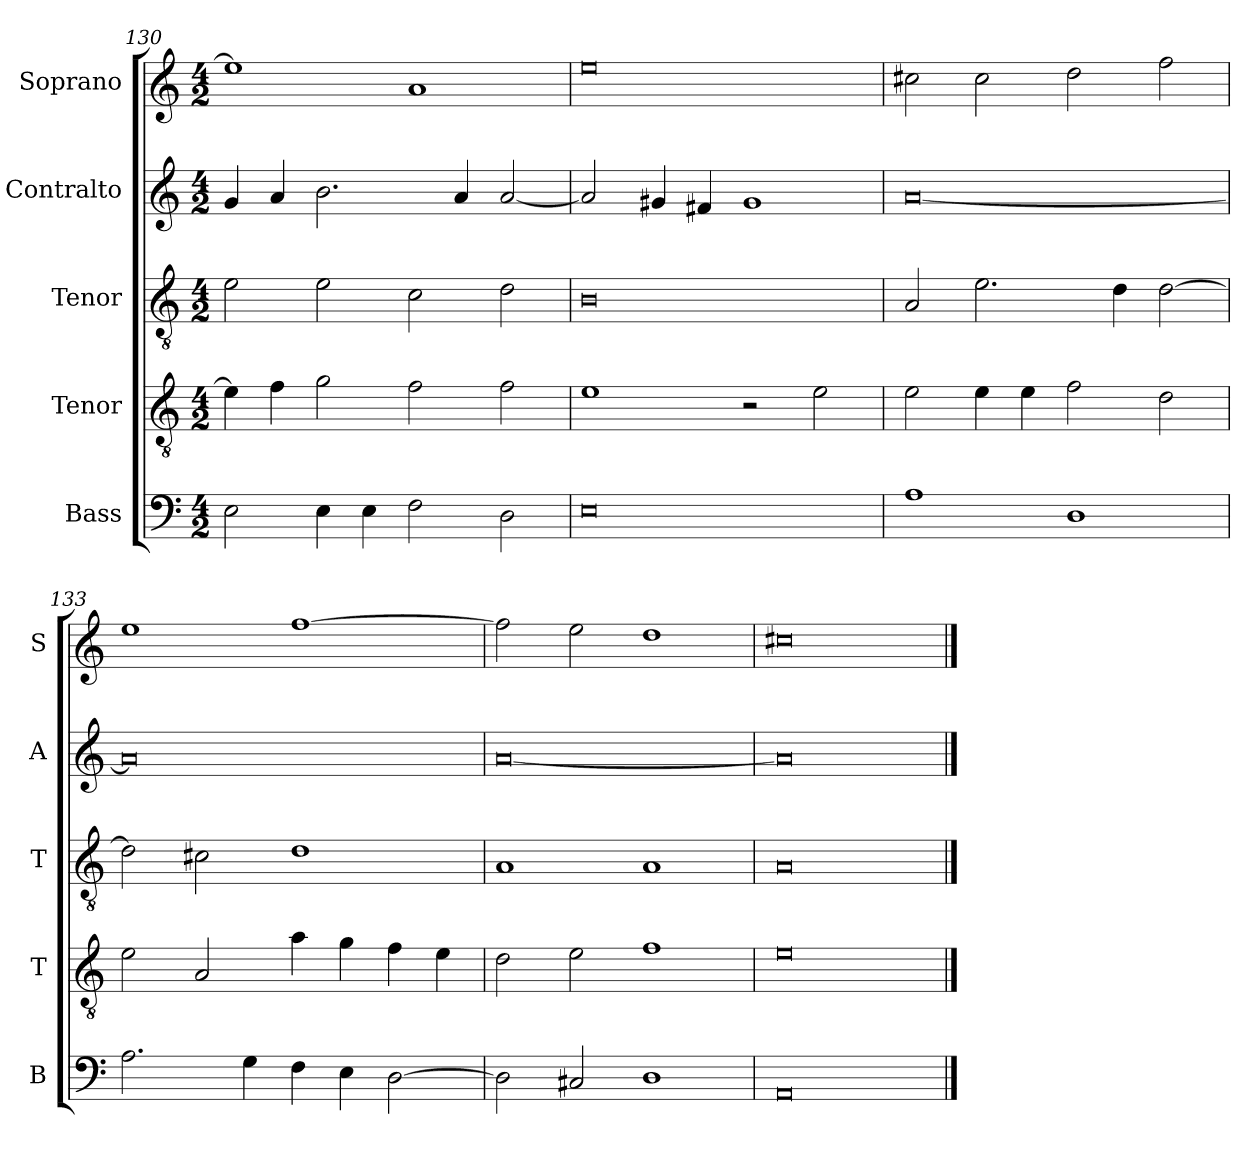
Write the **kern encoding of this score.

**kern	**kern	**kern	**kern	**kern
*part5	*part4	*part3	*part2	*part1
*staff5	*staff4	*staff3	*staff2	*staff1
*I"Bass	*I"Tenor	*I"Tenor	*I"Contralto	*I"Soprano
*I'B	*I'T	*I'T	*I'A	*I'S
*clefF4	*clefGv2	*clefGv2	*clefG2	*clefG2
*k[]	*k[]	*k[]	*k[]	*k[]
*A:aeo	*A:aeo	*A:aeo	*A:aeo	*A:aeo
*M4/2	*M4/2	*M4/2	*M4/2	*M4/2
=130	=130	=130	=130	=130
2E	4e]	2e	4g	1ee]
.	4f	.	4a	.
4E	2g	2e	2.b	.
4E	.	.	.	.
2F	2f	2c	.	1a
.	.	.	4a	.
2D	2f	2d	[2a	.
=131	=131	=131	=131	=131
0E	1e	0B	2a]	0ee
.	.	.	4g#X	.
.	.	.	4f#X	.
.	2r	.	1g#	.
.	2e	.	.	.
=132	=132	=132	=132	=132
1A	2e	2A	[0a	2cc#X
.	4e	2.e	.	2cc#
.	4e	.	.	.
1D	2f	.	.	2dd
.	.	4d	.	.
.	2d	[2d	.	2ff
=133	=133	=133	=133	=133
2.A	2e	2d]	0a]	1ee
.	2A	2c#X	.	.
4G	.	.	.	.
4F	4a	1d	.	[1ff
4E	4g	.	.	.
[2D	4f	.	.	.
.	4e	.	.	.
=134	=134	=134	=134	=134
2D]	2d	1A	[0a	2ff]
2C#X	2e	.	.	2ee
1D	1f	1A	.	1dd
=135	=135	=135	=135	=135
0AA	0e	0A	0a]	0cc#X
==	==	==	==	==
*-	*-	*-	*-	*-
